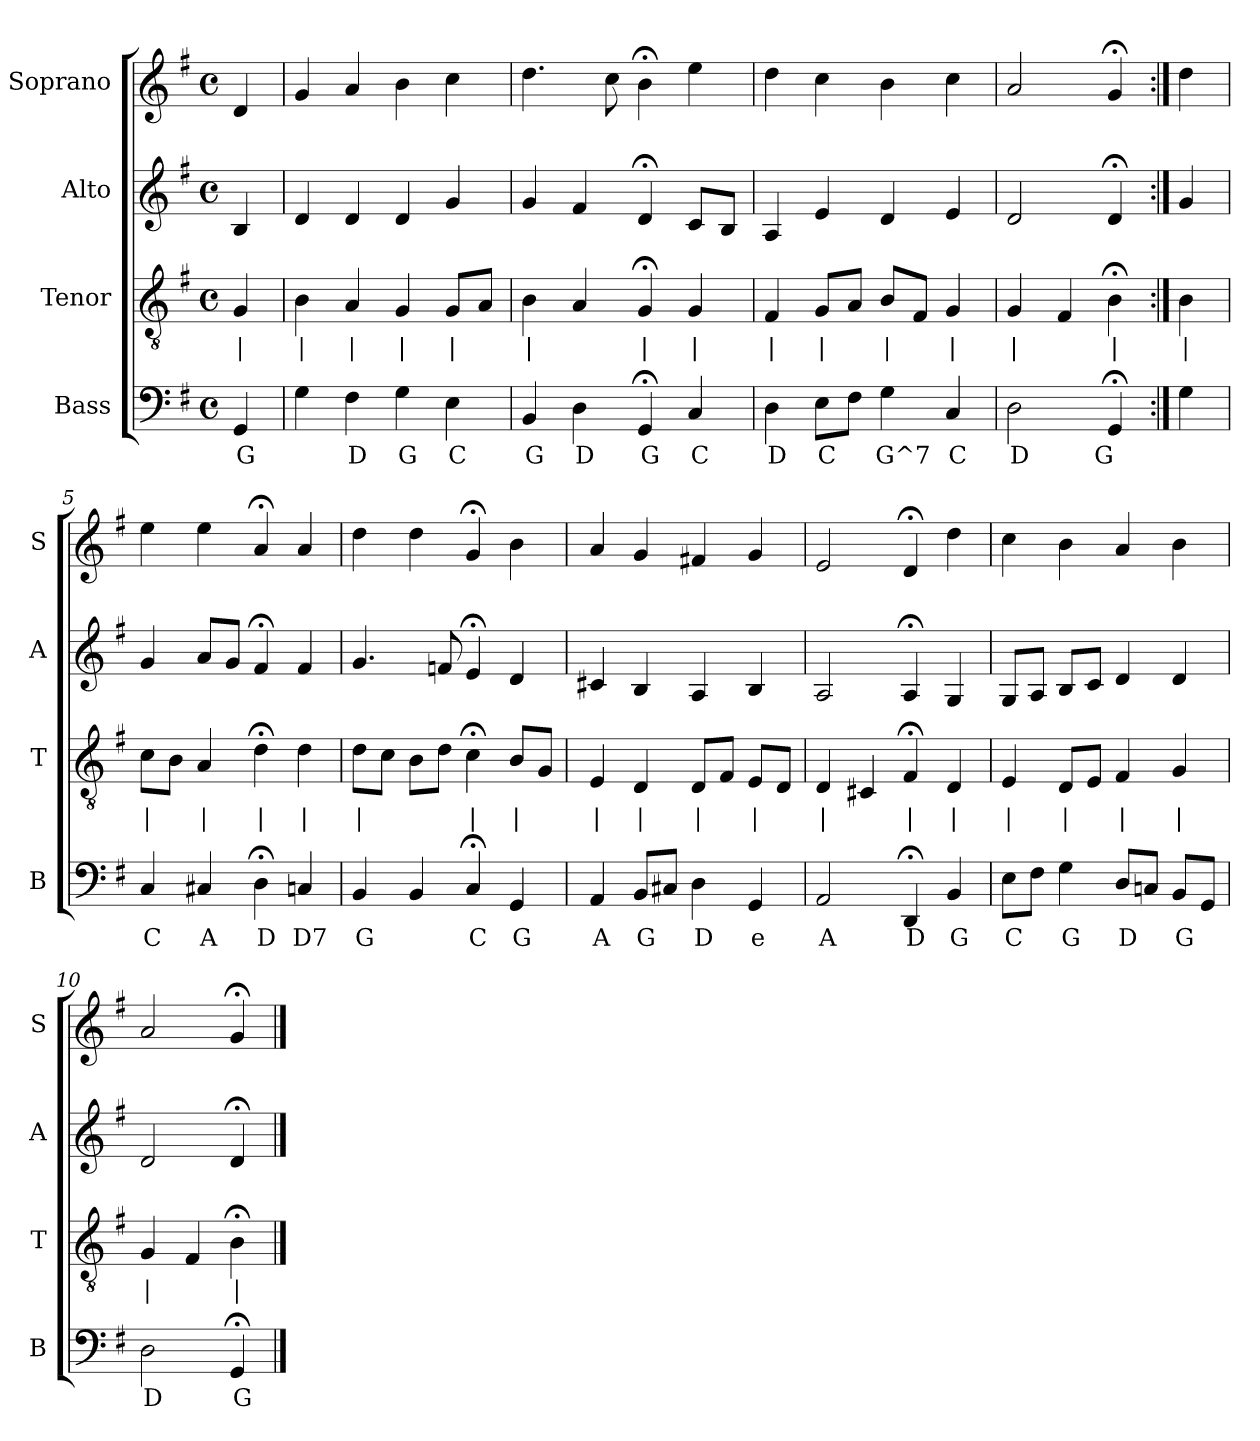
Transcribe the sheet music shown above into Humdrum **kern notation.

**kern	**text	**kern	**text	**kern	**kern
*part4	*part4	*part3	*part3	*part2	*part1
*staff4	*staff4	*staff3	*staff3	*staff2	*staff1
*I"Bass	*	*I"Tenor	*	*I"Alto	*I"Soprano
*I'B	*	*I'T	*	*I'A	*I'S
*clefF4	*	*clefGv2	*	*clefG2	*clefG2
*k[f#]	*	*k[f#]	*	*k[f#]	*k[f#]
*G:	*	*G:	*	*G:	*G:
*M4/4	*	*M4/4	*	*M4/4	*M4/4
*met(c)	*	*met(c)	*	*met(c)	*met(c)
*MM100	*	*MM100	*	*MM100	*MM100
=	=	=	=	=	=
4GG	G	4G	|	4B	4d
=1	=1	=1	=1	=1	=1
4G	.	4B	|	4d	4g
4F#	D	4A	|	4d	4a
4G	G	4G	|	4d	4b
4E	C	8GL	|	4g	4cc
.	.	8AJ	.	.	.
=2	=2	=2	=2	=2	=2
4BB	G	4B	|	4g	4.dd
4D	D	4A	.	4f#	.
.	.	.	.	.	8cc
4GG;<	G	4G;<	|	4d;<	4b;<
4C	C	4G	|	8cL	4ee
.	.	.	.	8BJ	.
=3	=3	=3	=3	=3	=3
4D	D	4F#	|	4A	4dd
8EL	C	8GL	|	4e	4cc
8F#J	.	8AJ	.	.	.
4G	G^7	8BL	|	4d	4b
.	.	8F#J	.	.	.
4C	C	4G	|	4e	4cc
=4	=4	=4	=4	=4	=4
2D	D	4G	|	2d	2a
.	.	4F#	.	.	.
4GG;<	G	4B;<	|	4d;<	4g;<
=:|!	=:|!	=:|!	=:|!	=:|!	=:|!
4G	.	4B	|	4g	4dd
=5	=5	=5	=5	=5	=5
4C	C	8cL	|	4g	4ee
.	.	8BJ	.	.	.
4C#X	A	4A	|	8aL	4ee
.	.	.	.	8gJ	.
4D;<	D	4d;<	|	4f#;<	4a;<
4Cn	D7	4d	|	4f#	4a
=6	=6	=6	=6	=6	=6
4BB	G	8dL	|	4.g	4dd
.	.	8cJ	.	.	.
4BB	.	8BL	.	.	4dd
.	.	8dJ	.	8fn	.
4C;<	C	4c;<	|	4e;<	4g;<
4GG	G	8BL	|	4d	4b
.	.	8GJ	.	.	.
=7	=7	=7	=7	=7	=7
4AA	A	4E	|	4c#X	4a
8BBL	G	4D	|	4B	4g
8C#XJ	.	.	.	.	.
4D	D	8DL	|	4A	4f#X
.	.	8F#J	.	.	.
4GG	e	8EL	|	4B	4g
.	.	8DJ	.	.	.
=8	=8	=8	=8	=8	=8
2AA	A	4D	|	2A	2e
.	.	4C#X	.	.	.
4DD;<	D	4F#;<	|	4A;<	4d;<
4BB	G	4D	|	4G	4dd
=9	=9	=9	=9	=9	=9
8EL	C	4E	|	8GL	4cc
8F#J	.	.	.	8AJ	.
4G	G	8DL	|	8BL	4b
.	.	8EJ	.	8cJ	.
8DL	D	4F#	|	4d	4a
8CnJ	.	.	.	.	.
8BBL	G	4G	|	4d	4b
8GGJ	.	.	.	.	.
=10	=10	=10	=10	=10	=10
2D	D	4G	|	2d	2a
.	.	4F#	.	.	.
4GG;<	G	4B;<	|	4d;<	4g;<
==	==	==	==	==	==
*-	*-	*-	*-	*-	*-
